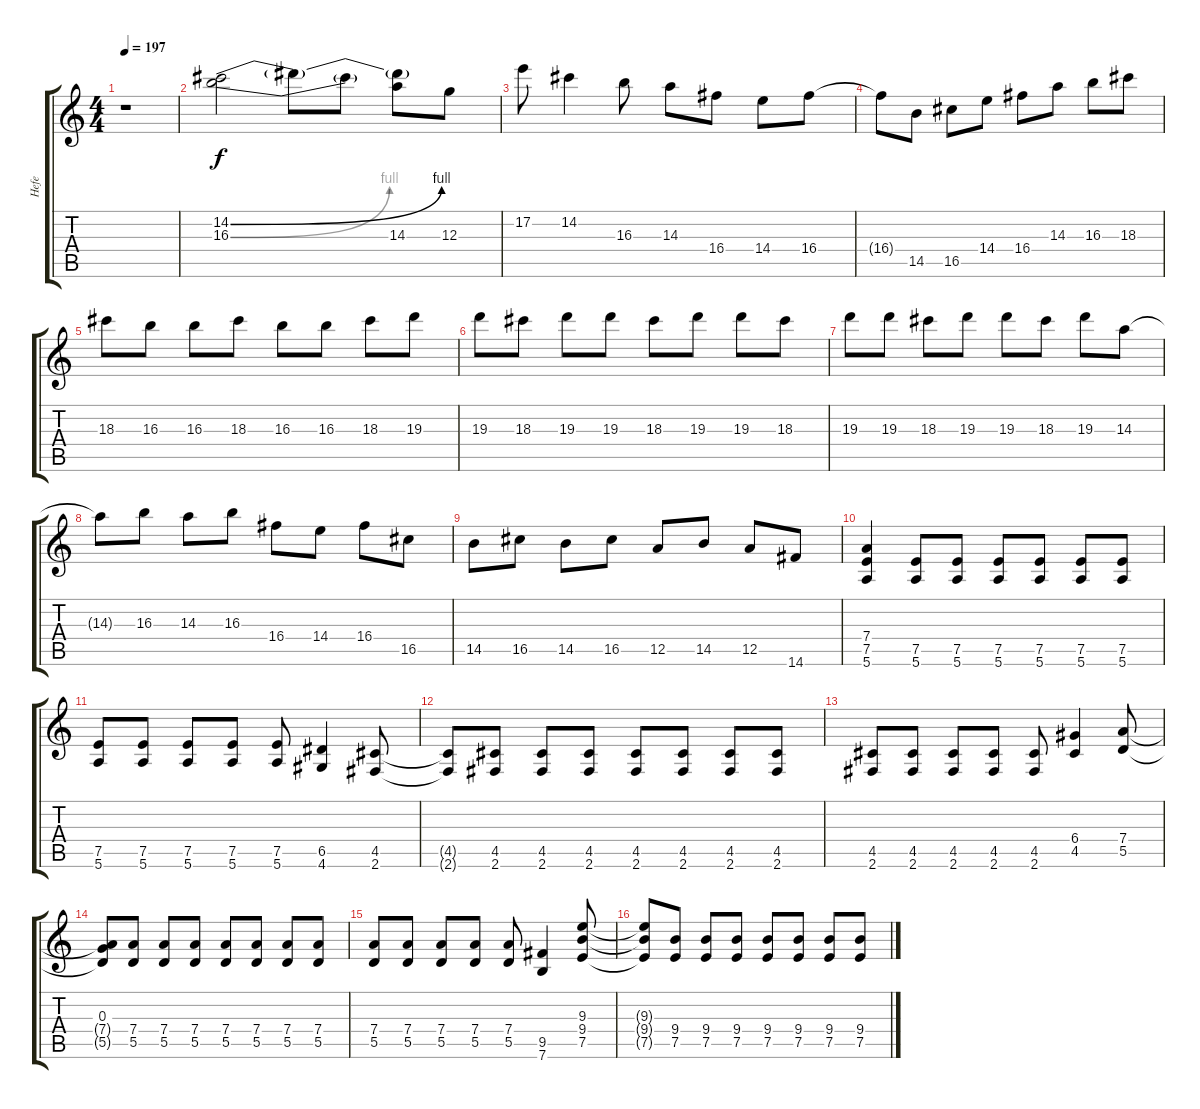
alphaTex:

\track ("Hefe" "Hefe") {instrument overdrivenguitar}
\staff {score tabs}
\tuning (E4 B3 G3 D3 A2 E2) {hide}
\ts (4 4)
\tempo 197
\clef g2
\ks c
r.1{dy f instrument overdrivenguitar} |
(14.2{be (bend 0 0 60 4)} 16.3{be (bend 0 0 60 4)}).2 14.2{t}.8 16.3{t}.8 (14.2{t} 14.3).8 12.3.8 |
17.2.8 14.2.4 16.3.8 14.3.8 16.4.8 14.4.8 16.4.8 |
16.4{t}.8 14.5.8 16.5.8 14.4.8 16.4.8 14.3.8 16.3.8 18.3.8 |
18.3.8 16.3.8 16.3.8 18.3.8 16.3.8 16.3.8 18.3.8 19.3.8 |
19.3.8 18.3.8 19.3.8 19.3.8 18.3.8 19.3.8 19.3.8 18.3.8 |
19.3.8 19.3.8 18.3.8 19.3.8 19.3.8 18.3.8 19.3.8 14.3.8 |
14.3{t}.8 16.3.8 14.3.8 16.3.8 16.4.8 14.4.8 16.4.8 16.5.8 |
14.5.8 16.5.8 14.5.8 16.5.8 12.5.8 14.5.8 12.5.8 14.6.8 |
(7.4 7.5 5.6).4 (7.5 5.6).8 (7.5 5.6).8 (7.5 5.6).8 (7.5 5.6).8 (7.5 5.6).8 (7.5 5.6).8 |
(7.5 5.6).8 (7.5 5.6).8 (7.5 5.6).8 (7.5 5.6).8 (7.5 5.6).8 (6.5 4.6).4 (4.5 2.6).8 |
(4.5{t} 2.6{t}).8 (4.5 2.6).8 (4.5 2.6).8 (4.5 2.6).8 (4.5 2.6).8 (4.5 2.6).8 (4.5 2.6).8 (4.5 2.6).8 |
(4.5 2.6).8 (4.5 2.6).8 (4.5 2.6).8 (4.5 2.6).8 (4.5 2.6).8 (6.4 4.5).4 (7.4 5.5).8 |
(0.3 7.4{t} 5.5{t}).8 (7.4 5.5).8 (7.4 5.5).8 (7.4 5.5).8 (7.4 5.5).8 (7.4 5.5).8 (7.4 5.5).8 (7.4 5.5).8 |
(7.4 5.5).8 (7.4 5.5).8 (7.4 5.5).8 (7.4 5.5).8 (7.4 5.5).8 (9.5 7.6).4 (9.3 9.4 7.5).8 |
(9.3{t} 9.4{t} 7.5{t}).8 (9.4 7.5).8 (9.4 7.5).8 (9.4 7.5).8 (9.4 7.5).8 (9.4 7.5).8 (9.4 7.5).8 (9.4 7.5).8
